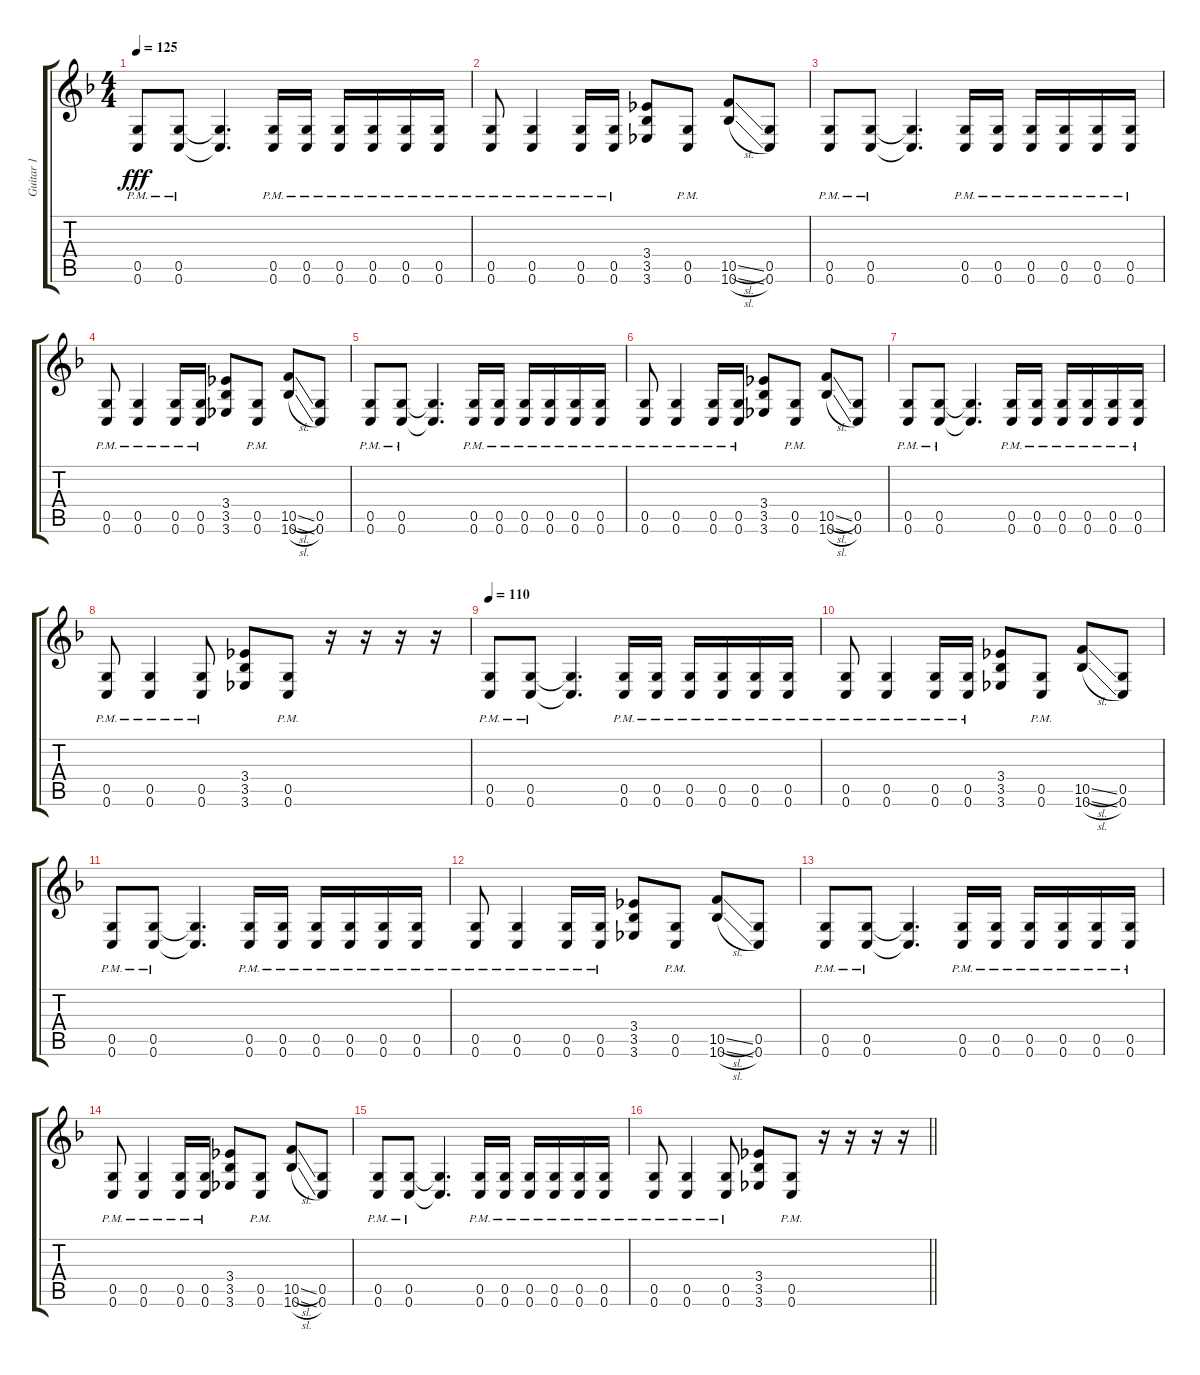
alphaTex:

\track ("Guitar 1" "Guitar 1") {instrument overdrivenguitar}
\staff {score tabs}
\tuning (D4 A3 F3 C3 G2 C2) {hide}
\ts (4 4)
\tempo 125
\clef g2
\ks f
(0.5{pm} 0.6{pm}).8{dy fff} (0.5{pm} 0.6{pm}).8 (0.5{t} 0.6{t}).4{d} (0.5{pm} 0.6{pm}).16 (0.5{pm} 0.6{pm}).16 (0.5{pm} 0.6{pm}).16 (0.5{pm} 0.6{pm}).16 (0.5{pm} 0.6{pm}).16 (0.5{pm} 0.6{pm}).16 |
(0.5{pm} 0.6{pm}).8 (0.5{pm} 0.6{pm}).4 (0.5{pm} 0.6{pm}).16 (0.5{pm} 0.6{pm}).16 (3.4 3.5 3.6).8 (0.5{pm} 0.6{pm}).8 (10.5{sl} 10.6{sl}).8 (0.5 0.6).8 |
(0.5{pm} 0.6{pm}).8 (0.5{pm} 0.6{pm}).8 (0.5{t} 0.6{t}).4{d} (0.5{pm} 0.6{pm}).16 (0.5{pm} 0.6{pm}).16 (0.5{pm} 0.6{pm}).16 (0.5{pm} 0.6{pm}).16 (0.5{pm} 0.6{pm}).16 (0.5{pm} 0.6{pm}).16 |
(0.5{pm} 0.6{pm}).8 (0.5{pm} 0.6{pm}).4 (0.5{pm} 0.6{pm}).16 (0.5{pm} 0.6{pm}).16 (3.4 3.5 3.6).8 (0.5{pm} 0.6{pm}).8 (10.5{sl} 10.6{sl}).8 (0.5 0.6).8 |
(0.5{pm} 0.6{pm}).8 (0.5{pm} 0.6{pm}).8 (0.5{t} 0.6{t}).4{d} (0.5{pm} 0.6{pm}).16 (0.5{pm} 0.6{pm}).16 (0.5{pm} 0.6{pm}).16 (0.5{pm} 0.6{pm}).16 (0.5{pm} 0.6{pm}).16 (0.5{pm} 0.6{pm}).16 |
(0.5{pm} 0.6{pm}).8 (0.5{pm} 0.6{pm}).4 (0.5{pm} 0.6{pm}).16 (0.5{pm} 0.6{pm}).16 (3.4 3.5 3.6).8 (0.5{pm} 0.6{pm}).8 (10.5{sl} 10.6{sl}).8 (0.5 0.6).8 |
(0.5{pm} 0.6{pm}).8 (0.5{pm} 0.6{pm}).8 (0.5{t} 0.6{t}).4{d} (0.5{pm} 0.6{pm}).16 (0.5{pm} 0.6{pm}).16 (0.5{pm} 0.6{pm}).16 (0.5{pm} 0.6{pm}).16 (0.5{pm} 0.6{pm}).16 (0.5{pm} 0.6{pm}).16 |
(0.5{pm} 0.6{pm}).8 (0.5{pm} 0.6{pm}).4 (0.5{pm} 0.6{pm}).8 (3.4 3.5 3.6).8 (0.5{pm} 0.6{pm}).8 r.16 r.16 r.16 r.16 |
\tempo 110
(0.5{pm} 0.6{pm}).8 (0.5{pm} 0.6{pm}).8 (0.5{t} 0.6{t}).4{d} (0.5{pm} 0.6{pm}).16 (0.5{pm} 0.6{pm}).16 (0.5{pm} 0.6{pm}).16 (0.5{pm} 0.6{pm}).16 (0.5{pm} 0.6{pm}).16 (0.5{pm} 0.6{pm}).16 |
(0.5{pm} 0.6{pm}).8 (0.5{pm} 0.6{pm}).4 (0.5{pm} 0.6{pm}).16 (0.5{pm} 0.6{pm}).16 (3.4 3.5 3.6).8 (0.5{pm} 0.6{pm}).8 (10.5{sl} 10.6{sl}).8 (0.5 0.6).8 |
(0.5{pm} 0.6{pm}).8 (0.5{pm} 0.6{pm}).8 (0.5{t} 0.6{t}).4{d} (0.5{pm} 0.6{pm}).16 (0.5{pm} 0.6{pm}).16 (0.5{pm} 0.6{pm}).16 (0.5{pm} 0.6{pm}).16 (0.5{pm} 0.6{pm}).16 (0.5{pm} 0.6{pm}).16 |
(0.5{pm} 0.6{pm}).8 (0.5{pm} 0.6{pm}).4 (0.5{pm} 0.6{pm}).16 (0.5{pm} 0.6{pm}).16 (3.4 3.5 3.6).8 (0.5{pm} 0.6{pm}).8 (10.5{sl} 10.6{sl}).8 (0.5 0.6).8 |
(0.5{pm} 0.6{pm}).8 (0.5{pm} 0.6{pm}).8 (0.5{t} 0.6{t}).4{d} (0.5{pm} 0.6{pm}).16 (0.5{pm} 0.6{pm}).16 (0.5{pm} 0.6{pm}).16 (0.5{pm} 0.6{pm}).16 (0.5{pm} 0.6{pm}).16 (0.5{pm} 0.6{pm}).16 |
(0.5{pm} 0.6{pm}).8 (0.5{pm} 0.6{pm}).4 (0.5{pm} 0.6{pm}).16 (0.5{pm} 0.6{pm}).16 (3.4 3.5 3.6).8 (0.5{pm} 0.6{pm}).8 (10.5{sl} 10.6{sl}).8 (0.5 0.6).8 |
(0.5{pm} 0.6{pm}).8 (0.5{pm} 0.6{pm}).8 (0.5{t} 0.6{t}).4{d} (0.5{pm} 0.6{pm}).16 (0.5{pm} 0.6{pm}).16 (0.5{pm} 0.6{pm}).16 (0.5{pm} 0.6{pm}).16 (0.5{pm} 0.6{pm}).16 (0.5{pm} 0.6{pm}).16 |
\barLineRight lightlight
(0.5{pm} 0.6{pm}).8 (0.5{pm} 0.6{pm}).4 (0.5{pm} 0.6{pm}).8 (3.4 3.5 3.6).8 (0.5{pm} 0.6{pm}).8 r.16 r.16 r.16 r.16
